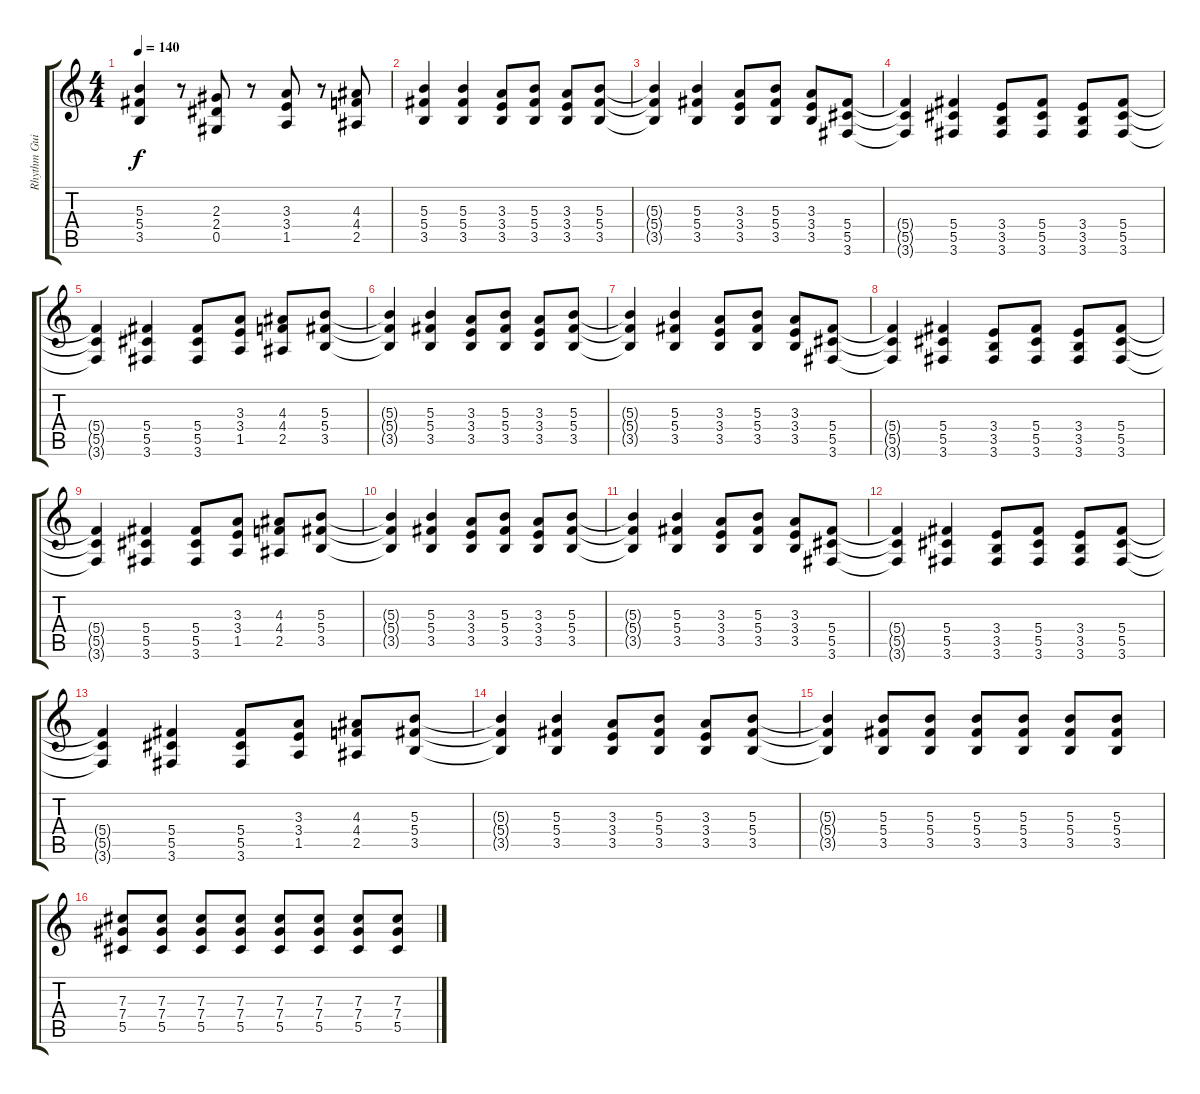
\track ("Rhythm Guitar: Izzy" "Rhythm Gui") {instrument overdrivenguitar}
\staff {score tabs}
\tuning (Eb4 Bb3 Gb3 Db3 Ab2 Eb2) {hide}
\ts (4 4)
\tempo 140
\clef g2
\ks c
(5.3 5.4 3.5).4{dy f} r.8 (2.3 2.4 0.5).8 r.8 (3.3 3.4 1.5).8 r.8 (4.3 4.4 2.5).8 |
(5.3 5.4 3.5).4 (5.3 5.4 3.5).4 (3.3 3.4 3.5).8 (5.3 5.4 3.5).8 (3.3 3.4 3.5).8 (5.3 5.4 3.5).8 |
(5.3{t} 5.4{t} 3.5{t}).4 (5.3 5.4 3.5).4 (3.3 3.4 3.5).8 (5.3 5.4 3.5).8 (3.3 3.4 3.5).8 (5.4 5.5 3.6).8 |
(5.4{t} 5.5{t} 3.6{t}).4 (5.4 5.5 3.6).4 (3.4 3.5 3.6).8 (5.4 5.5 3.6).8 (3.4 3.5 3.6).8 (5.4 5.5 3.6).8 |
(5.4{t} 5.5{t} 3.6{t}).4 (5.4 5.5 3.6).4 (5.4 5.5 3.6).8 (3.3 3.4 1.5).8 (4.3 4.4 2.5).8 (5.3 5.4 3.5).8 |
(5.3{t} 5.4{t} 3.5{t}).4 (5.3 5.4 3.5).4 (3.3 3.4 3.5).8 (5.3 5.4 3.5).8 (3.3 3.4 3.5).8 (5.3 5.4 3.5).8 |
(5.3{t} 5.4{t} 3.5{t}).4 (5.3 5.4 3.5).4 (3.3 3.4 3.5).8 (5.3 5.4 3.5).8 (3.3 3.4 3.5).8 (5.4 5.5 3.6).8 |
(5.4{t} 5.5{t} 3.6{t}).4 (5.4 5.5 3.6).4 (3.4 3.5 3.6).8 (5.4 5.5 3.6).8 (3.4 3.5 3.6).8 (5.4 5.5 3.6).8 |
(5.4{t} 5.5{t} 3.6{t}).4 (5.4 5.5 3.6).4 (5.4 5.5 3.6).8 (3.3 3.4 1.5).8 (4.3 4.4 2.5).8 (5.3 5.4 3.5).8 |
(5.3{t} 5.4{t} 3.5{t}).4 (5.3 5.4 3.5).4 (3.3 3.4 3.5).8 (5.3 5.4 3.5).8 (3.3 3.4 3.5).8 (5.3 5.4 3.5).8 |
(5.3{t} 5.4{t} 3.5{t}).4 (5.3 5.4 3.5).4 (3.3 3.4 3.5).8 (5.3 5.4 3.5).8 (3.3 3.4 3.5).8 (5.4 5.5 3.6).8 |
(5.4{t} 5.5{t} 3.6{t}).4 (5.4 5.5 3.6).4 (3.4 3.5 3.6).8 (5.4 5.5 3.6).8 (3.4 3.5 3.6).8 (5.4 5.5 3.6).8 |
(5.4{t} 5.5{t} 3.6{t}).4 (5.4 5.5 3.6).4 (5.4 5.5 3.6).8 (3.3 3.4 1.5).8 (4.3 4.4 2.5).8 (5.3 5.4 3.5).8 |
(5.3{t} 5.4{t} 3.5{t}).4 (5.3 5.4 3.5).4 (3.3 3.4 3.5).8 (5.3 5.4 3.5).8 (3.3 3.4 3.5).8 (5.3 5.4 3.5).8 |
(5.3{t} 5.4{t} 3.5{t}).4 (5.3 5.4 3.5).8 (5.3 5.4 3.5).8 (5.3 5.4 3.5).8 (5.3 5.4 3.5).8 (5.3 5.4 3.5).8 (5.3 5.4 3.5).8 |
(7.3 7.4 5.5).8 (7.3 7.4 5.5).8 (7.3 7.4 5.5).8 (7.3 7.4 5.5).8 (7.3 7.4 5.5).8 (7.3 7.4 5.5).8 (7.3 7.4 5.5).8 (7.3 7.4 5.5).8
